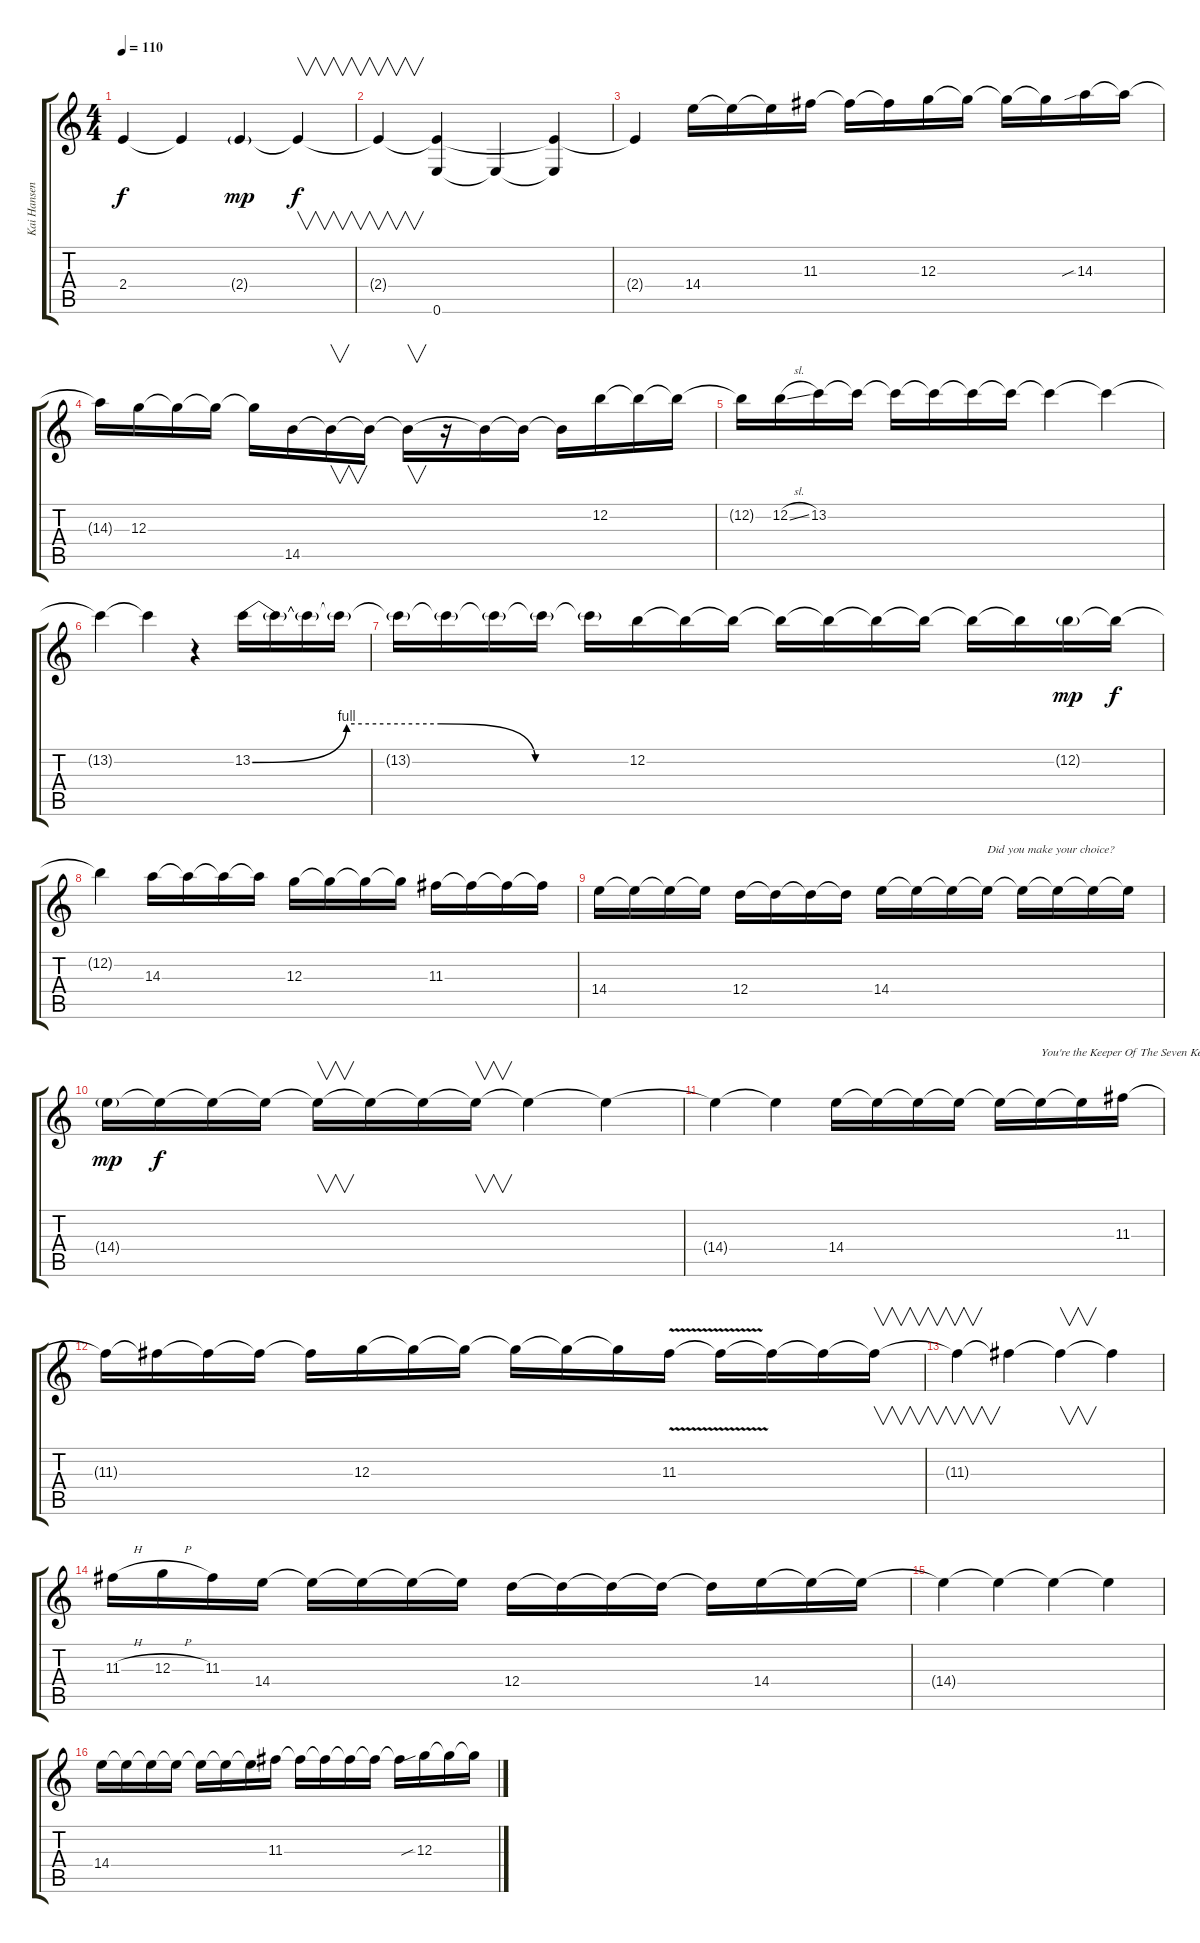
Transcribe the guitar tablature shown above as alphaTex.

\track ("Kai Hansen" "Kai Hansen") {instrument distortionguitar}
\staff {score tabs}
\tuning (E4 B3 G3 D3 A2 E2) {hide}
\ts (4 4)
\tempo 110
\clef g2
\ks c
2.4{t}.4{dy f} 2.4{t}.4 2.4{g}.4{dy mp} 2.4{t}.4{v dy f} |
2.4{t}.4{v} (2.4{t} 0.6).4 0.6{t}.4 (2.4{t} 0.6{t}).4 |
2.4{t}.4 14.4.16 14.4{t}.16 14.4{t}.16 11.3.16 11.3{t}.16 11.3{t}.16 12.3.16 12.3{t}.16 12.3{t}.16 12.3{t}.16 14.3{sib}.16 14.3{t}.16 |
14.3{t}.16 12.3.16 12.3{t}.16 12.3{t}.16 12.3{t}.16 14.5.16 14.5{t}.16{v} 14.5{t}.16 14.5{t}.16{v} r.16 14.5{t}.16 14.5{t}.16 14.5{t}.16 12.2.16 12.2{t}.16 12.2{t}.16 |
12.2{t}.16 12.2{sl}.16 13.2.16 13.2{t}.16 13.2{t}.16 13.2{t}.16 13.2{t}.16 13.2{t}.16 13.2{t}.4 13.2{t}.4 |
13.2{t}.4 13.2{t}.4 r.4 13.2{be (custom 0 0 15 4 30 4 45 0 60 0)}.16 13.2{t}.16 13.2{t}.16 13.2{t}.16 |
13.2{t}.16 13.2{t}.16 13.2{t}.16 13.2{t}.16 13.2{t}.16 12.2.16 12.2{t}.16 12.2{t}.16 12.2{t}.16 12.2{t}.16 12.2{t}.16 12.2{t}.16 12.2{t}.16 12.2{t}.16 12.2{g}.16{dy mp} 12.2{t}.16{dy f} |
12.2{t}.4 14.3.16 14.3{t}.16 14.3{t}.16 14.3{t}.16 12.3.16 12.3{t}.16 12.3{t}.16 12.3{t}.16 11.3.16 11.3{t}.16 11.3{t}.16 11.3{t}.16 |
14.4.16 14.4{t}.16 14.4{t}.16 14.4{t}.16 12.4.16 12.4{t}.16 12.4{t}.16 12.4{t}.16 14.4.16 14.4{t}.16 14.4{t}.16 14.4{t}.16{txt "Did you make your choice?"} 14.4{t}.16 14.4{t}.16 14.4{t}.16 14.4{t}.16 |
14.4{g}.16{dy mp} 14.4{t}.16{dy f} 14.4{t}.16 14.4{t}.16 14.4{t}.16{v} 14.4{t}.16 14.4{t}.16 14.4{t}.16{v} 14.4{t}.4 14.4{t}.4 |
14.4{t}.4 14.4{t}.4 14.4.16 14.4{t}.16 14.4{t}.16 14.4{t}.16 14.4{t}.16 14.4{t}.16{txt "You're the Keeper Of The Seven Keys"} 14.4{t}.16 11.3.16 |
11.3{t}.16 11.3{t}.16 11.3{t}.16 11.3{t}.16 11.3{t}.16 12.3.16 12.3{t}.16 12.3{t}.16 12.3{t}.16 12.3{t}.16 12.3{t}.16 11.3{v}.16 11.3{t}.16 11.3{t}.16 11.3{t}.16 11.3{t}.16{v} |
11.3{t}.4{v} 11.3{t}.4 11.3{t}.4{v} 11.3{t}.4 |
11.3{h}.16 12.3{h}.16 11.3.16 14.4.16 14.4{t}.16 14.4{t}.16 14.4{t}.16 14.4{t}.16 12.4.16 12.4{t}.16 12.4{t}.16 12.4{t}.16 12.4{t}.16 14.4.16 14.4{t}.16 14.4{t}.16 |
14.4{t}.4 14.4{t}.4 14.4{t}.4 14.4{t}.4 |
14.4.16 14.4{t}.16 14.4{t}.16 14.4{t}.16 14.4{t}.16 14.4{t}.16 14.4{t}.16 11.3.16 11.3{t}.16 11.3{t}.16 11.3{t}.16 11.3{t}.16 11.3{t}.16 12.3{sib}.16 12.3{t}.16 12.3{t}.16
